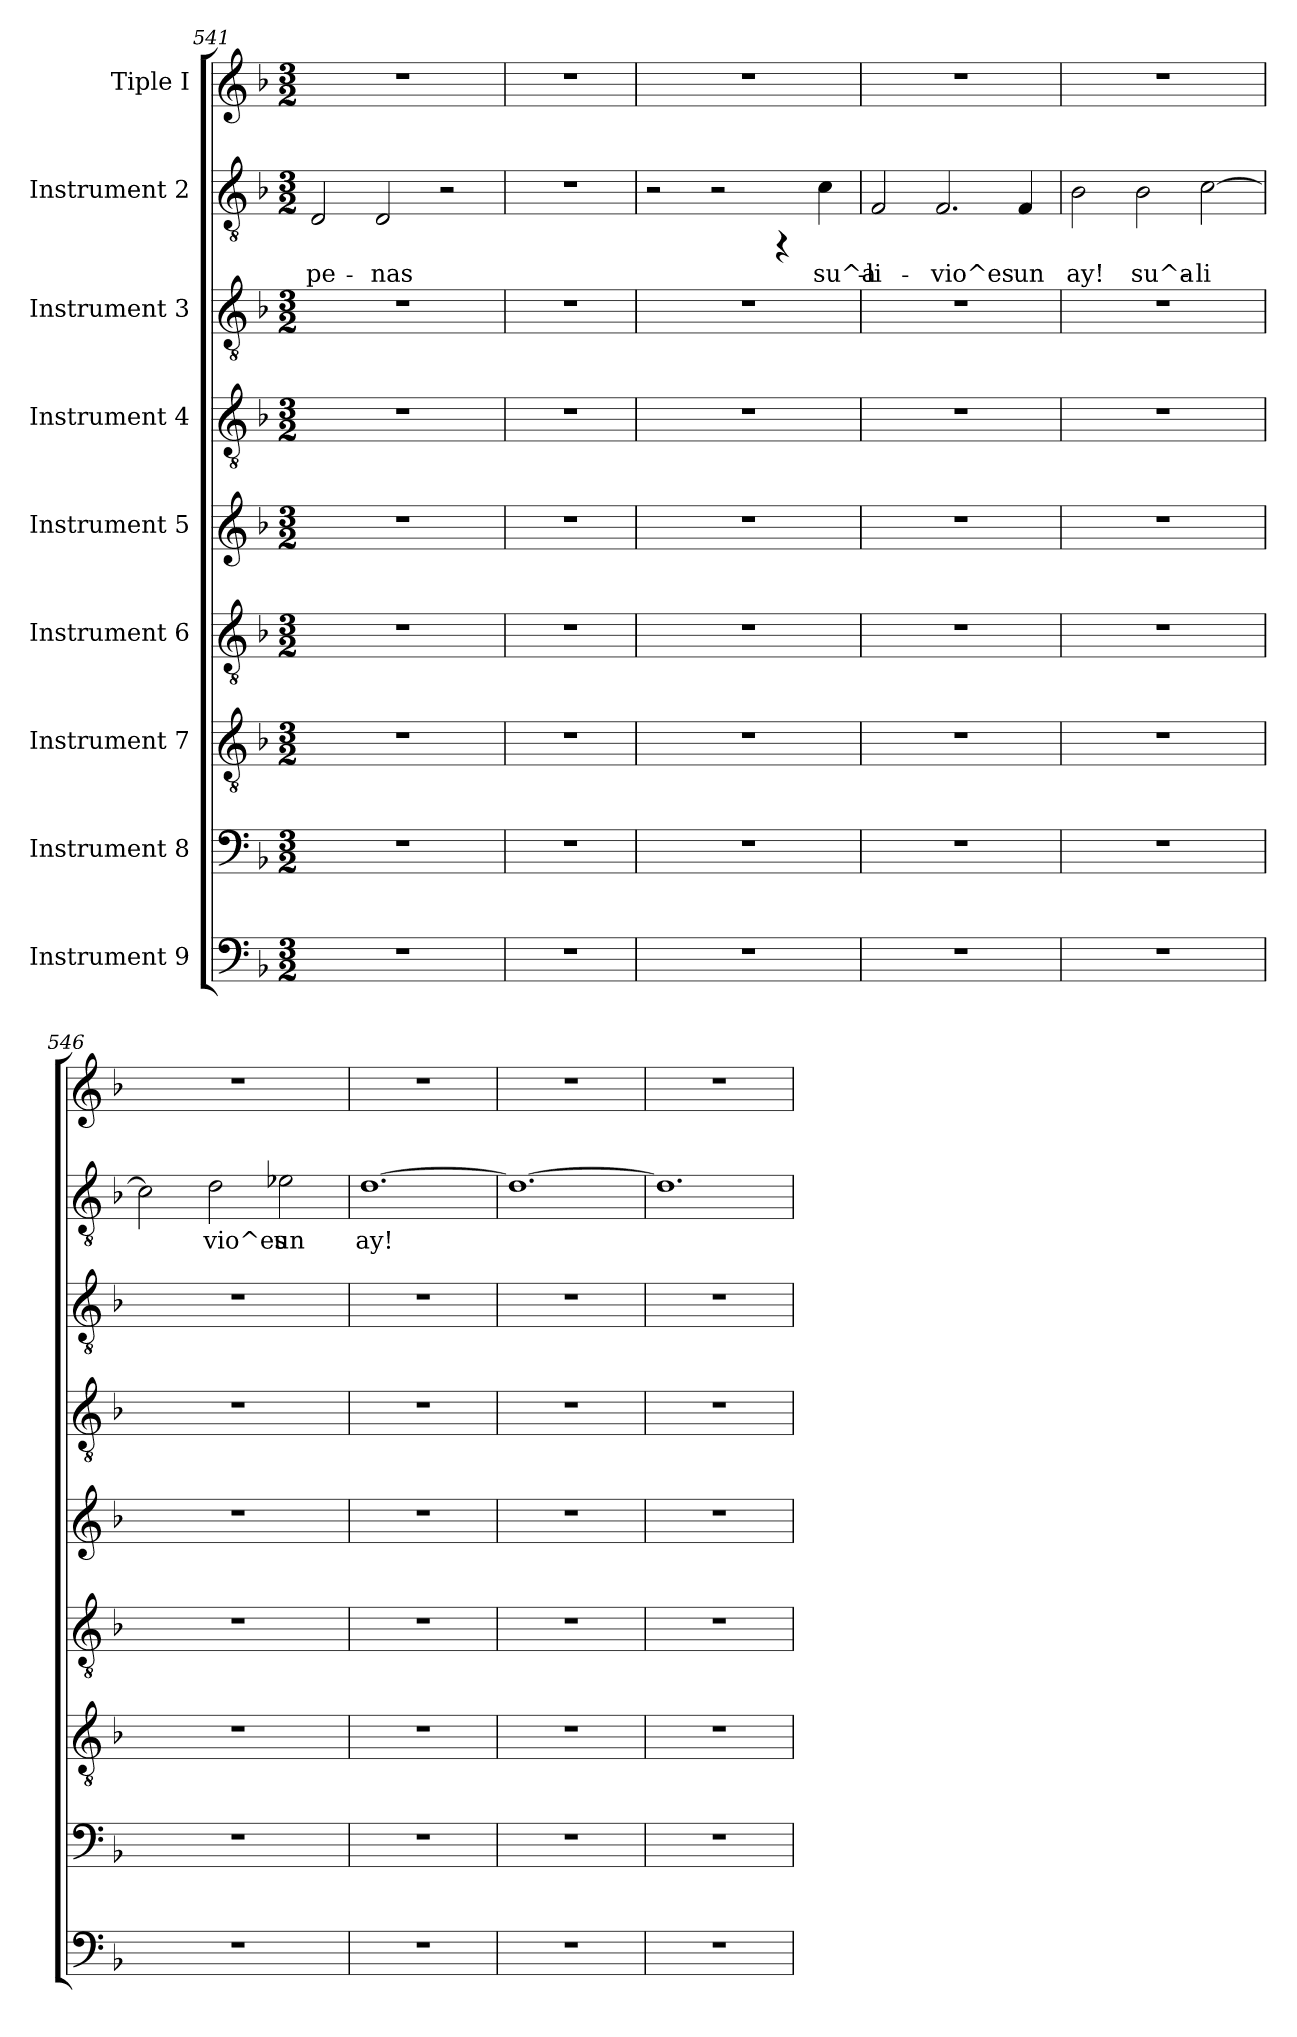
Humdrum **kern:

**kern	**kern	**kern	**kern	**kern	**kern	**kern	**kern	**text	**kern
*part9	*part8	*part7	*part6	*part5	*part4	*part3	*part2	*part2	*part1
*staff9	*staff8	*staff7	*staff6	*staff5	*staff4	*staff3	*staff2	*staff2	*staff1
*I"Instrument 9	*I"Instrument 8	*I"Instrument 7	*I"Instrument 6	*I"Instrument 5	*I"Instrument 4	*I"Instrument 3	*I"Instrument 2	*	*I"Tiple I
*clefF4	*clefF4	*clefGv2	*clefGv2	*clefG2	*clefGv2	*clefGv2	*clefGv2	*	*clefG2
*k[b-]	*k[b-]	*k[b-]	*k[b-]	*k[b-]	*k[b-]	*k[b-]	*k[b-]	*	*k[b-]
*F:	*F:	*F:	*F:	*F:	*F:	*F:	*F:	*	*F:
*M3/2	*M3/2	*M3/2	*M3/2	*M3/2	*M3/2	*M3/2	*M3/2	*	*M3/2
=541	=541	=541	=541	=541	=541	=541	=541	=541	=541
!	!	!	!	!	!	!	!	!LO:LY:b:cj	!
1.r	1.r	1.r	1.r	1.r	1.r	1.r	2D/	pe-	1.r
!	!	!	!	!	!	!	!	!LO:LY:b:cj	!
.	.	.	.	.	.	.	2D/	-nas	.
.	.	.	.	.	.	.	2r	.	.
=542	=542	=542	=542	=542	=542	=542	=542	=542	=542
1.r	1.r	1.r	1.r	1.r	1.r	1.r	1.r	.	1.r
=543	=543	=543	=543	=543	=543	=543	=543	=543	=543
1.r	1.r	1.r	1.r	1.r	1.r	1.r	2r	.	1.r
.	.	.	.	.	.	.	2r	.	.
.	.	.	.	.	.	.	4rFF	.	.
!	!	!	!	!	!	!	!	!LO:LY:b:cj	!
.	.	.	.	.	.	.	4c\	su^a-	.
!!LO:LB:g=z
=544	=544	=544	=544	=544	=544	=544	=544	=544	=544
!	!	!	!	!	!	!	!	!LO:LY:b:cj	!
1.r	1.r	1.r	1.r	1.r	1.r	1.r	2F/	-li-	1.r
!	!	!	!	!	!	!	!	!LO:LY:b:cj	!
.	.	.	.	.	.	.	2.F/	-vio^es	.
!	!	!	!	!	!	!	!	!LO:LY:b:cj	!
.	.	.	.	.	.	.	4F/	un	.
=545	=545	=545	=545	=545	=545	=545	=545	=545	=545
!	!	!	!	!	!	!	!	!LO:LY:b:cj	!
1.r	1.r	1.r	1.r	1.r	1.r	1.r	2B-\	ay!	1.r
!	!	!	!	!	!	!	!	!LO:LY:b:cj	!
.	.	.	.	.	.	.	2B-\	su^a-	.
!	!	!	!	!	!	!	!	!LO:LY:b:cj	!
.	.	.	.	.	.	.	[>2c\	-li-	.
=546	=546	=546	=546	=546	=546	=546	=546	=546	=546
!	!	!	!	!	!	!	!	!LO:LY:b:cj	!
1.r	1.r	1.r	1.r	1.r	1.r	1.r	2c\]	--	1.r
!	!	!	!	!	!	!	!	!LO:LY:b:cj	!
.	.	.	.	.	.	.	2d\	-vio^es	.
!	!	!	!	!	!	!	!	!LO:LY:b:cj	!
.	.	.	.	.	.	.	2e-X\	un	.
=547	=547	=547	=547	=547	=547	=547	=547	=547	=547
!	!	!	!	!	!	!	!	!LO:LY:b:cj	!
1.r	1.r	1.r	1.r	1.r	1.r	1.r	[>1.d	ay!	1.r
=548	=548	=548	=548	=548	=548	=548	=548	=548	=548
!	!	!	!	!	!	!	!	!LO:LY:b:cj	!
1.r	1.r	1.r	1.r	1.r	1.r	1.r	1.d_>	.	1.r
=549	=549	=549	=549	=549	=549	=549	=549	=549	=549
!	!	!	!	!	!	!	!	!LO:LY:b:cj	!
1.r	1.r	1.r	1.r	1.r	1.r	1.r	1.d]	.	1.r
=	=	=	=	=	=	=	=	=	=
*-	*-	*-	*-	*-	*-	*-	*-	*-	*-
